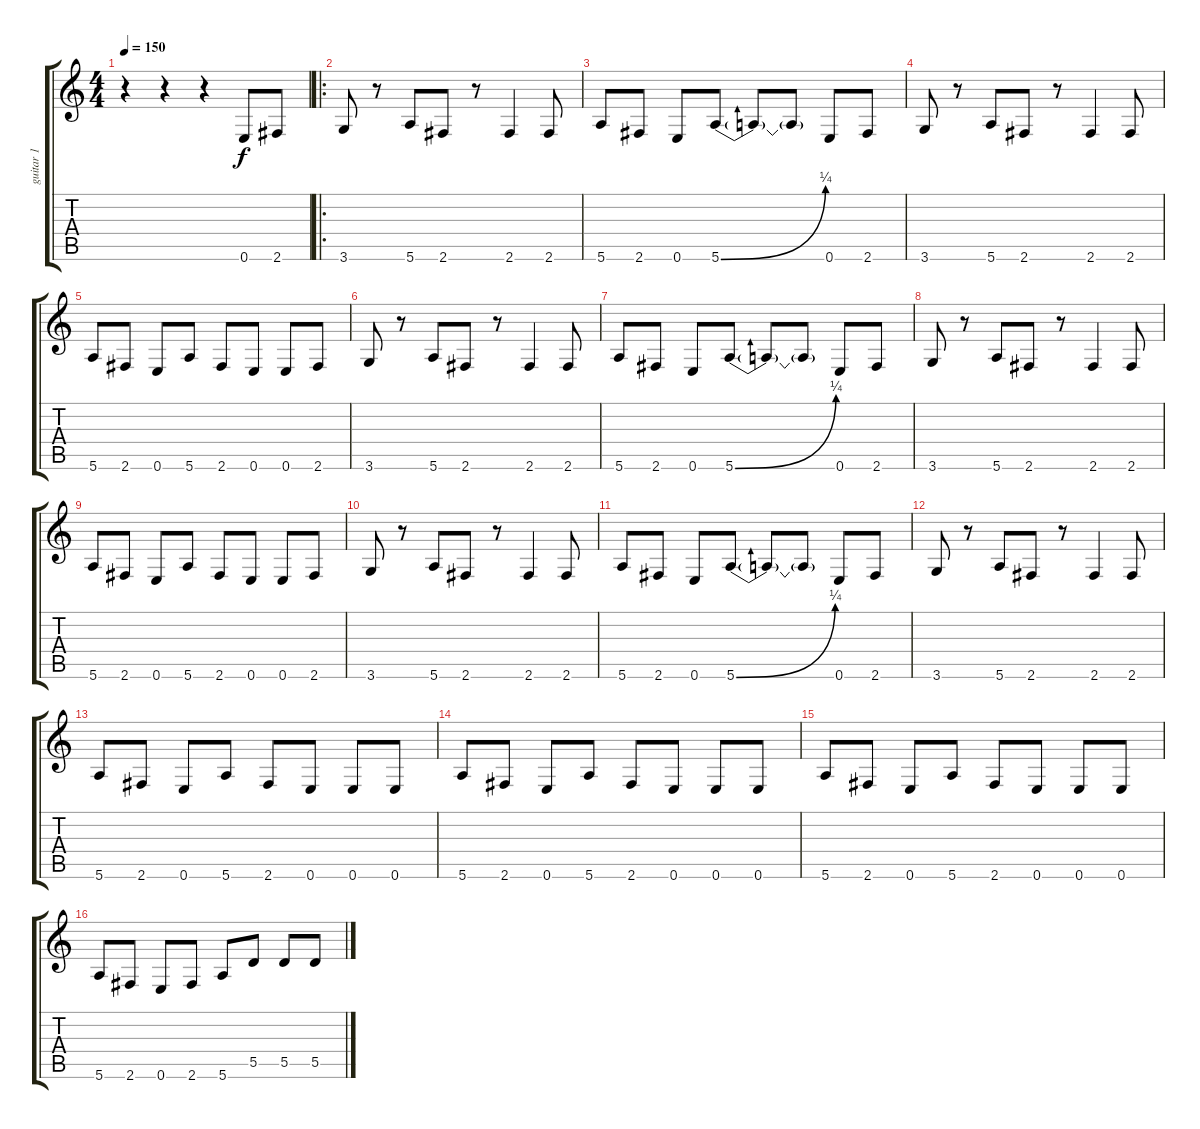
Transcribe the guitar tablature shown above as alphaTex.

\track ("guitar 1" "guitar 1") {instrument distortionguitar}
\staff {score tabs}
\tuning (E4 B3 G3 D3 A2 E2) {hide}
\ts (4 4)
\tempo 150
\clef g2
\ks c
r.4{dy f instrument distortionguitar} r.4 r.4 0.6.8 2.6.8 |
\ro
3.6.8 r.8 5.6.8 2.6.8 r.8 2.6.4 2.6.8 |
5.6.8 2.6.8 0.6.8 5.6{be (bend 0 0 60 1)}.8 5.6{t}.8 5.6{t}.8 0.6.8 2.6.8 |
3.6.8 r.8 5.6.8 2.6.8 r.8 2.6.4 2.6.8 |
5.6.8 2.6.8 0.6.8 5.6.8 2.6.8 0.6.8 0.6.8 2.6.8 |
3.6.8 r.8 5.6.8 2.6.8 r.8 2.6.4 2.6.8 |
5.6.8 2.6.8 0.6.8 5.6{be (bend 0 0 60 1)}.8 5.6{t}.8 5.6{t}.8 0.6.8 2.6.8 |
3.6.8 r.8 5.6.8 2.6.8 r.8 2.6.4 2.6.8 |
5.6.8 2.6.8 0.6.8 5.6.8 2.6.8 0.6.8 0.6.8 2.6.8 |
3.6.8 r.8 5.6.8 2.6.8 r.8 2.6.4 2.6.8 |
5.6.8 2.6.8 0.6.8 5.6{be (bend 0 0 60 1)}.8 5.6{t}.8 5.6{t}.8 0.6.8 2.6.8 |
3.6.8 r.8 5.6.8 2.6.8 r.8 2.6.4 2.6.8 |
5.6.8 2.6.8 0.6.8 5.6.8 2.6.8 0.6.8 0.6.8 0.6.8 |
5.6.8 2.6.8 0.6.8 5.6.8 2.6.8 0.6.8 0.6.8 0.6.8 |
5.6.8 2.6.8 0.6.8 5.6.8 2.6.8 0.6.8 0.6.8 0.6.8 |
5.6.8 2.6.8 0.6.8 2.6.8 5.6.8 5.5.8 5.5.8 5.5.8
